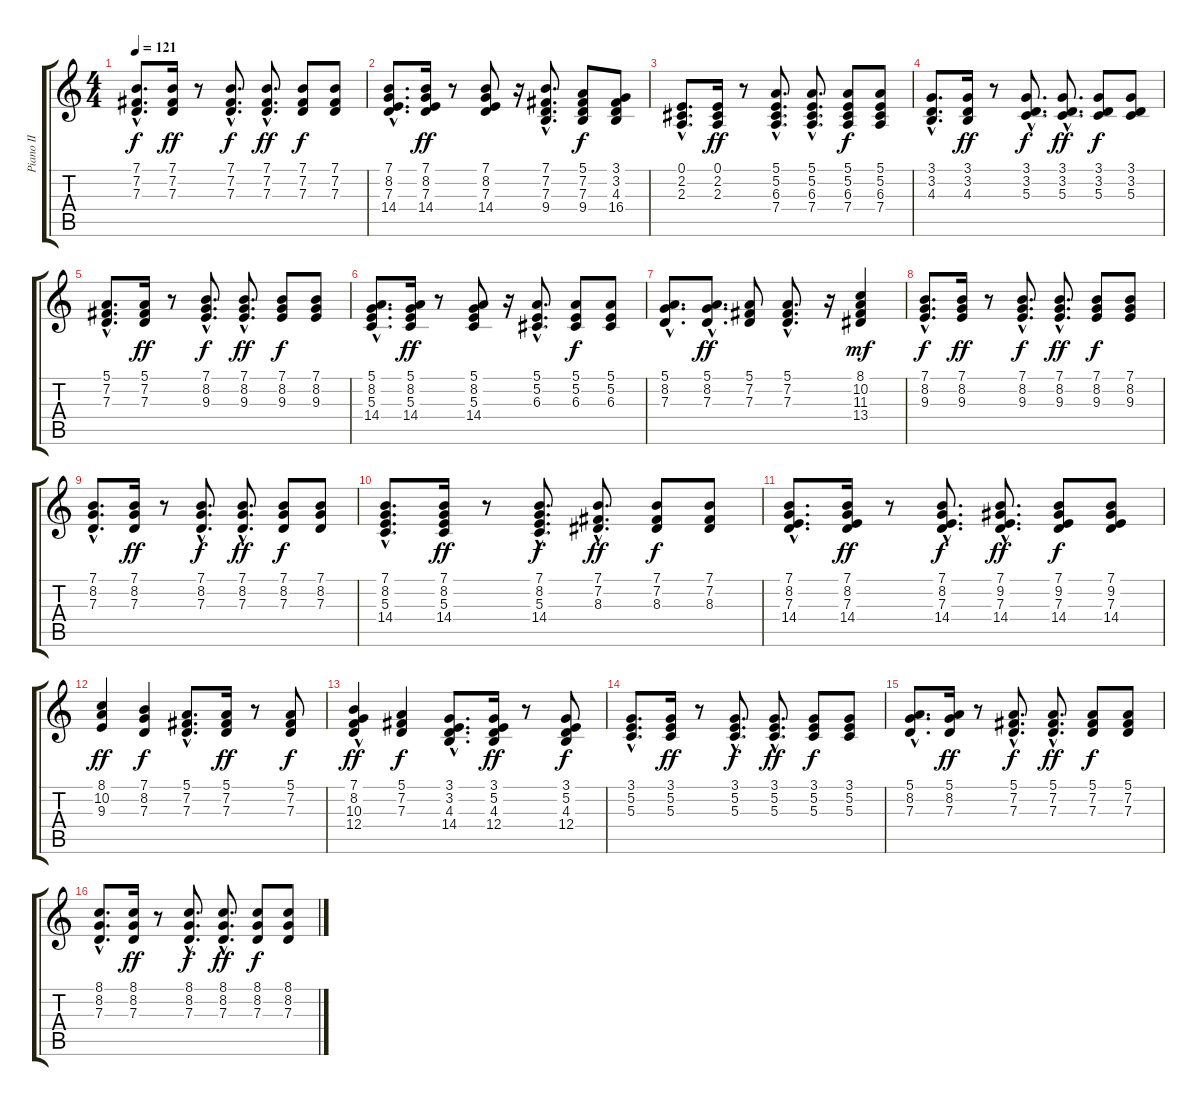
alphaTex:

\track ("Piano II" "Piano II") {instrument electricgrandpiano}
\staff {score tabs}
\tuning (E4 B3 G3 D3 A2 E2) {hide}
\ts (4 4)
\tempo 121
\clef g2
\ks c
(7.1{hac} 7.2{hac} 7.3{hac}).8{d dy f} (7.1 7.2 7.3).16{dy ff} r.8 (7.1{hac} 7.2{hac} 7.3{hac}).8{d dy f} (7.1{hac} 7.2{hac} 7.3{hac}).8{d dy ff} (7.1 7.2 7.3).8{dy f} (7.1 7.2 7.3).8 |
(7.1{hac} 8.2 7.3{hac} 14.4{hac}).8{d} (7.1 8.2 7.3 14.4).16{dy ff} r.8 (7.1 8.2 7.3 14.4).8 r.16 (7.1{hac} 7.2{hac} 7.3{hac} 9.4{hac}).8{d} (5.1 7.2 7.3 9.4).8{dy f} (3.1 3.2 4.3 16.4).8 |
(0.1{hac} 2.2{hac} 2.3{hac}).8{d} (0.1 2.2 2.3).16{dy ff} r.8 (5.1 5.2{hac} 6.3{hac} 7.4{hac}).8{d} (5.1{hac} 5.2{hac} 6.3{hac} 7.4{hac}).8{d} (5.1 5.2 6.3 7.4).8{dy f} (5.1 5.2 6.3 7.4).8 |
(3.1{hac} 3.2{hac} 4.3{hac}).8{d} (3.1 3.2 4.3).16{dy ff} r.8 (3.1{hac} 3.2{hac} 5.3{hac}).8{d dy f} (3.1{hac} 3.2{hac} 5.3{hac}).8{d dy ff} (3.1 3.2 5.3).8{dy f} (3.1 3.2 5.3).8 |
(5.1{hac} 7.2{hac} 7.3{hac}).8{d} (5.1 7.2 7.3).16{dy ff} r.8 (7.1{hac} 8.2{hac} 9.3{hac}).8{d dy f} (7.1{hac} 8.2{hac} 9.3{hac}).8{d dy ff} (7.1 8.2 9.3).8{dy f} (7.1 8.2 9.3).8 |
(5.1 8.2{hac} 5.3{hac} 14.4{hac}).8{d} (5.1 8.2 5.3 14.4).16{dy ff} r.8 (5.1 8.2 5.3 14.4).8 r.16 (5.1{hac} 5.2{hac} 6.3{hac}).8{d} (5.1 5.2 6.3).8{dy f} (5.1 5.2 6.3).8 |
(5.1{hac} 8.2{hac} 7.3{hac}).8{d} (5.1{hac} 8.2{hac} 7.3{hac}).8{d dy ff} (5.1 7.2 7.3).8 (5.1{hac} 7.2{hac} 7.3{hac}).8{d} r.16 (8.1 10.2 11.3 13.4).4{dy mf} |
(7.1{hac} 8.2{hac} 9.3{hac}).8{d dy f} (7.1 8.2 9.3).16{dy ff} r.8 (7.1{hac} 8.2{hac} 9.3{hac}).8{d dy f} (7.1{hac} 8.2{hac} 9.3{hac}).8{d dy ff} (7.1 8.2 9.3).8{dy f} (7.1 8.2 9.3).8 |
(7.1{hac} 8.2{hac} 7.3{hac}).8{d} (7.1 8.2 7.3).16{dy ff} r.8 (7.1{hac} 8.2{hac} 7.3{hac}).8{d dy f} (7.1{hac} 8.2{hac} 7.3{hac}).8{d dy ff} (7.1 8.2 7.3).8{dy f} (7.1 8.2 7.3).8 |
(7.1{hac} 8.2{hac} 5.3{hac} 14.4{hac}).8{d} (7.1 8.2 5.3 14.4).16{dy ff} r.8 (7.1{hac} 8.2{hac} 5.3{hac} 14.4{hac}).8{d dy f} (7.1{hac} 7.2{hac} 8.3{hac}).8{d dy ff} (7.1 7.2 8.3).8{dy f} (7.1 7.2 8.3).8 |
(7.1{hac} 8.2{hac} 7.3{hac} 14.4{hac}).8{d} (7.1 8.2 7.3 14.4).16{dy ff} r.8 (7.1{hac} 8.2{hac} 7.3{hac} 14.4{hac}).8{d dy f} (7.1{hac} 9.2{hac} 7.3{hac} 14.4{hac}).8{d dy ff} (7.1 9.2 7.3 14.4).8{dy f} (7.1 9.2 7.3 14.4).8 |
(8.1 10.2 9.3).4{dy ff} (7.1 8.2 7.3).4{dy f} (5.1{hac} 7.2{hac} 7.3{hac}).8{d} (5.1 7.2 7.3).16{dy ff} r.8 (5.1 7.2 7.3).8{dy f} |
(7.1 8.2 10.3{hac} 12.4).4{dy ff} (5.1 7.2 7.3).4{dy f} (3.1{hac} 3.2{hac} 4.3{hac} 14.4{hac}).8{d} (3.1 5.2 4.3 12.4).16{dy ff} r.8 (3.1 5.2 4.3 12.4).8{dy f} |
(3.1{hac} 5.2{hac} 5.3{hac}).8{d} (3.1 5.2 5.3).16{dy ff} r.8 (3.1{hac} 5.2{hac} 5.3{hac}).8{d dy f} (3.1{hac} 5.2{hac} 5.3{hac}).8{d dy ff} (3.1 5.2 5.3).8{dy f} (3.1 5.2 5.3).8 |
(5.1{hac} 8.2{hac} 7.3{hac}).8{d} (5.1 8.2 7.3).16{dy ff} r.8 (5.1{hac} 7.2{hac} 7.3{hac}).8{d dy f} (5.1{hac} 7.2{hac} 7.3{hac}).8{d dy ff} (5.1 7.2 7.3).8{dy f} (5.1 7.2 7.3).8 |
(8.1{hac} 8.2{hac} 7.3{hac}).8{d} (8.1 8.2 7.3).16{dy ff} r.8 (8.1{hac} 8.2{hac} 7.3{hac}).8{d dy f} (8.1{hac} 8.2{hac} 7.3{hac}).8{d dy ff} (8.1 8.2 7.3).8{dy f} (8.1 8.2 7.3).8
